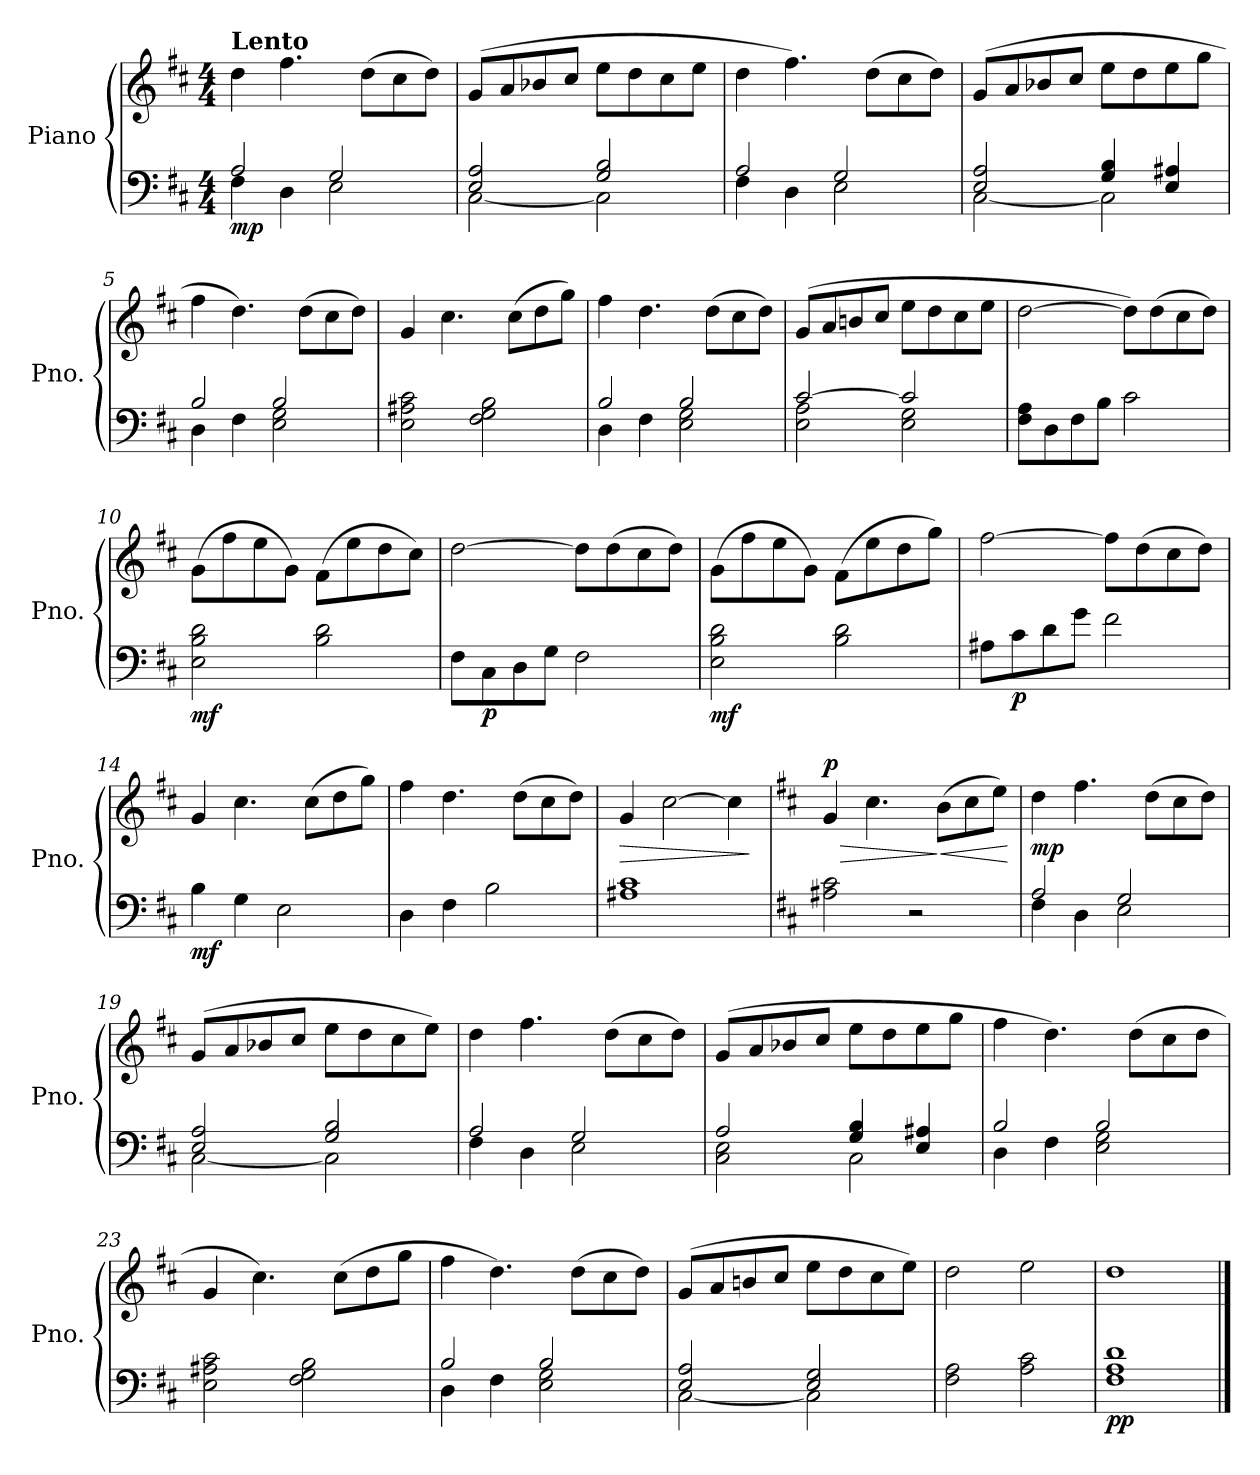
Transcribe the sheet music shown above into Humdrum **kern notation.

**kern	**kern	**dynam
*part1	*part1	*part1
*staff2	*staff1	*staff1/2
*I"Piano	*	*
*I'Pno.	*	*
*clefF4	*clefG2	*
*k[f#c#]	*k[f#c#]	*
*M4/4	*M4/4	*
=1	=1	=1
*^	*	*
!	!	!LO:TX:a:B:t=Lento	!
!	!	!	!LO:DY:b=2
2A/	4F#\	4dd\	mp
.	4D\	4.ff#\	.
2G/	2E\	.	.
.	.	(>8dd\L	.
.	.	8cc#\	.
.	.	8dd\J)	.
=2	=2	=2	=2
2E/ 2A/	[2C#\	(>8g/L	.
.	.	8a/	.
.	.	8b-X/	.
.	.	8cc#/J	.
2G/ 2B/	2C#\]	8ee\L	.
.	.	8dd\	.
.	.	8cc#\	.
.	.	8ee\J	.
=3	=3	=3	=3
2A/	4F#\	4dd\	.
.	4D\	4.ff#\)	.
2G/	2E\	.	.
.	.	(>8dd\L	.
.	.	8cc#\	.
.	.	8dd\J)	.
=4	=4	=4	=4
2E/ 2A/	[2C#\	(>8g/L	.
.	.	8a/	.
.	.	8b-X/	.
.	.	8cc#/J	.
4G/ 4B/	2C#\]	8ee\L	.
.	.	8dd\	.
4E/ 4A#X/	.	8ee\	.
.	.	8gg\J	.
=5	=5	=5	=5
2B/	4D\	4ff#\	.
.	4F#\	4.dd\)	.
2B/	2E\ 2G\	.	.
.	.	(>8dd\L	.
.	.	8cc#\	.
.	.	8dd\J)	.
*v	*v	*	*
=6	=6	=6
2E\ 2A#X\ 2c#\	4g/	.
.	4.cc#\	.
2F#\ 2G\ 2B\	.	.
.	(>8cc#\L	.
.	8dd\	.
.	8gg\J)	.
!!LO:LB:g=z
=7	=7	=7
*^	*	*
2B/	4D\	4ff#\	.
.	4F#\	4.dd\	.
2B/	2E\ 2G\	.	.
.	.	(>8dd\L	.
.	.	8cc#\	.
.	.	8dd\J)	.
=8	=8	=8	=8
[2c#/	2E\ 2A\	(>8g/L	.
.	.	8a/	.
.	.	8bni/	.
.	.	8cc#/J	.
2c#/]	2E\ 2G\	8ee\L	.
.	.	8dd\	.
.	.	8cc#\	.
.	.	8ee\J	.
*v	*v	*	*
=9	=9	=9
8F#\ 8A\L	[2dd\	.
8D\	.	.
8F#\	.	.
8B\J	.	.
2c#\	8dd\L])	.
.	(>8dd\	.
.	8cc#\	.
.	8dd\J)	.
=10	=10	=10
!	!	!LO:DY:b=2
2E\ 2B\ 2d\	(>8g\L	mf
.	8ff#\	.
.	8ee\	.
.	8g\J)	.
2B\ 2d\	(>8f#\L	.
.	8ee\	.
.	8dd\	.
.	8cc#\J)	.
!!LO:LB:g=z
=11	=11	=11
8F#\L	[2dd\	.
!	!	!LO:DY:b=2
8C#\	.	p
8D\	.	.
8G\J	.	.
2F#\	8dd\L]	.
.	(>8dd\	.
.	8cc#\	.
.	8dd\J)	.
=12	=12	=12
!	!	!LO:DY:b=2
2E\ 2B\ 2d\	(>8g\L	mf
.	8ff#\	.
.	8ee\	.
.	8g\J)	.
2B\ 2d\	(>8f#\L	.
.	8ee\	.
.	8dd\	.
.	8gg\J)	.
=13	=13	=13
8A#X\L	[2ff#\	.
!	!	!LO:DY:b=2
8c#\	.	p
8d\	.	.
8g\J	.	.
2f#\	8ff#\L]	.
.	(>8dd\	.
.	8cc#\	.
.	8dd\J)	.
=14	=14	=14
!	!	!LO:DY:b=2
4B\	4g/	mf
4G\	4.cc#\	.
2E\	.	.
.	(>8cc#\L	.
.	8dd\	.
.	8gg\J)	.
=15	=15	=15
4D\	4ff#\	.
4F#\	4.dd\	.
2B\	.	.
.	(>8dd\L	.
.	8cc#\	.
.	8dd\J)	.
=16	=16	=16
!	!	!LO:HP:b
1A#X 1c#	4g/	>
.	[2cc#\	.
.	4cc#\]	.
.	.	]
!!LO:LB:g=z
=17	=17	=17
*k[f#c#]	*k[f#c#]	*
!	!	!LO:HP:b
!	!	!LO:DY:n=1:a
2A#X\ 2c#\	4g/	> p
.	4.cc#\	.
2r	.	.
!	!	!LO:HP:n=1:b
.	(>8b\L	] <
.	8cc#\	.
.	8ee\J)	.
.	.	[
=18	=18	=18
*^	*	*
!	!	!	!LO:DY:a=2
2A/	4F#\	4dd\	mp
.	4D\	4.ff#\	.
2G/	2E\	.	.
.	.	(>8dd\L	.
.	.	8cc#\	.
.	.	8dd\J)	.
=19	=19	=19	=19
2E/ 2A/	[2C#\	(>8g/L	.
.	.	8a/	.
.	.	8b-X/	.
.	.	8cc#/J	.
2G/ 2B/	2C#\]	8ee\L	.
.	.	8dd\	.
.	.	8cc#\	.
.	.	8ee\J)	.
=20	=20	=20	=20
2A/	4F#\	4dd\	.
.	4D\	4.ff#\	.
2G/	2E\	.	.
.	.	(>8dd\L	.
.	.	8cc#\	.
.	.	8dd\J)	.
=21	=21	=21	=21
2A/	2C#\ 2E\	(>8g/L	.
.	.	8a/	.
.	.	8b-X/	.
.	.	8cc#/J	.
4G/ 4B/	2C#\	8ee\L	.
.	.	8dd\	.
4E/ 4A#X/	.	8ee\	.
.	.	8gg\J	.
=22	=22	=22	=22
2B/	4D\	4ff#\	.
.	4F#\	4.dd\)	.
2B/	2E\ 2G\	.	.
.	.	(>8dd\L	.
.	.	8cc#\	.
.	.	8dd\J	.
*v	*v	*	*
!!LO:LB:g=z
=23	=23	=23
2E\ 2A#X\ 2c#\	4g/	.
.	4.cc#\)	.
2F#\ 2G\ 2B\	.	.
.	(>8cc#\L	.
.	8dd\	.
.	8gg\J	.
=24	=24	=24
*^	*	*
2B/	4D\	4ff#\	.
.	4F#\	4.dd\)	.
2B/	2E\ 2G\	.	.
.	.	(>8dd\L	.
.	.	8cc#\	.
.	.	8dd\J)	.
=25	=25	=25	=25
2E/ 2A/	[2C#\	(>8g/L	.
.	.	8a/	.
.	.	8bni/	.
.	.	8cc#/J	.
2E/ 2G/	2C#\]	8ee\L	.
.	.	8dd\	.
.	.	8cc#\	.
.	.	8ee\J)	.
*v	*v	*	*
=26	=26	=26
2F#\ 2A\	2dd\	.
2A\ 2c#\	2ee\	.
=27	=27	=27
!	!	!LO:DY:b=2
1F# 1A 1d	1dd	pp
==	==	==
*-	*-	*-
